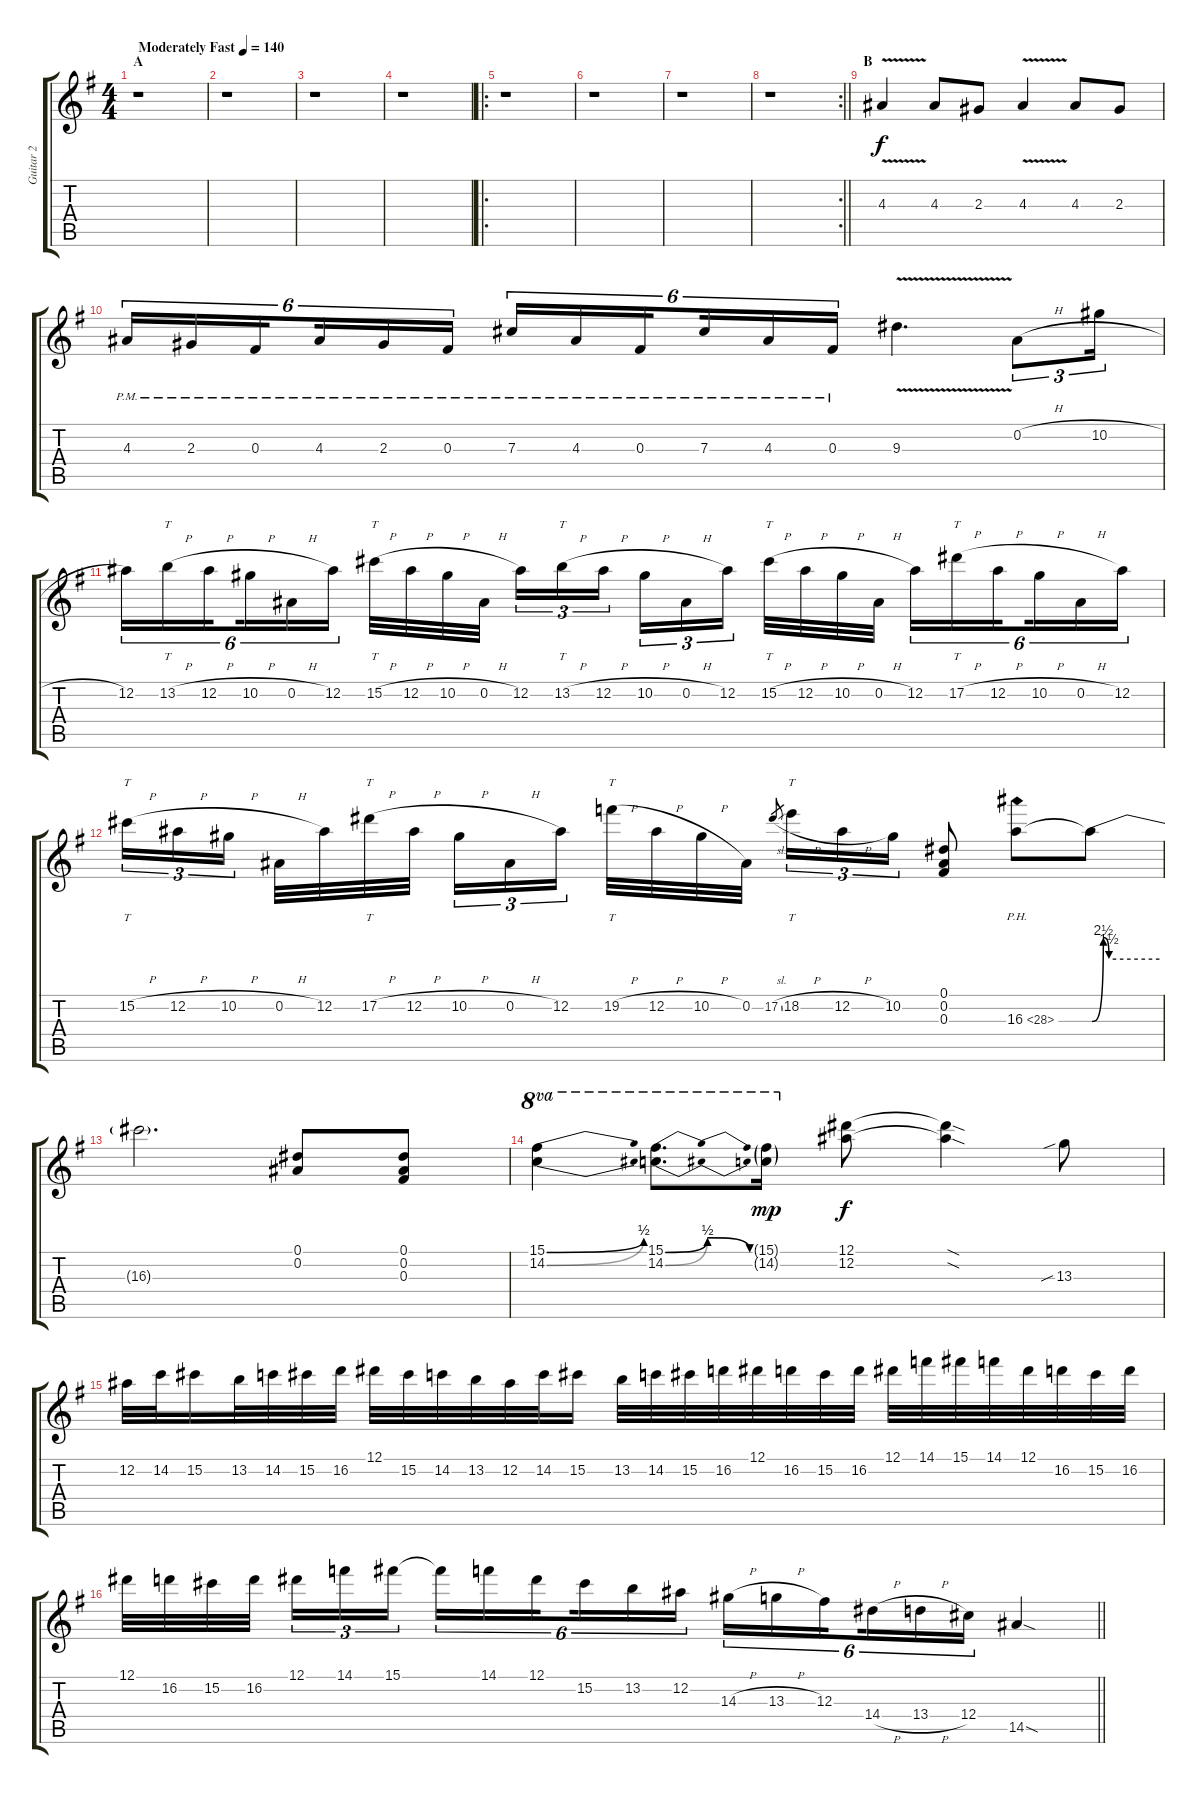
\track ("Guitar 2" "Guitar 2") {instrument overdrivenguitar}
\staff {score tabs}
\tuning (Eb4 Bb3 Gb3 Db3 Ab2 Eb2) {hide}
\ts (4 4)
\section ("" "A")
\tempo (140 "Moderately Fast")
\clef g2
\ks g
r.1{dy f instrument overdrivenguitar} |
r.1 |
r.1 |
r.1 |
\ro
r.1 |
r.1 |
r.1 |
\rc 2
\barLineRight lightlight
r.1 |
\section ("" "B")
4.3{v}.4 4.3.8 2.3.8 4.3{v}.4 4.3.8 2.3.8 |
4.3{pm}.16{tu (6 4)} 2.3{pm}.16{tu (6 4)} 0.3{pm}.16{tu (6 4) beam splitsecondary} 4.3{pm}.16{tu (6 4)} 2.3{pm}.16{tu (6 4)} 0.3{pm}.16{tu (6 4)} 7.3{pm}.16{tu (6 4)} 4.3{pm}.16{tu (6 4)} 0.3{pm}.16{tu (6 4) beam splitsecondary} 7.3{pm}.16{tu (6 4)} 4.3{pm}.16{tu (6 4)} 0.3{pm}.16{tu (6 4)} 9.3{v}.4{d} 0.2{h}.8{tu (3 2)} 10.2{h}.16{tu (3 2)} |
12.2.16{tu (6 4)} 13.2{h}.16{tt tu (6 4)} 12.2{h}.16{tu (6 4) beam splitsecondary} 10.2{h}.16{tu (6 4)} 0.2{h}.16{tu (6 4)} 12.2.16{tu (6 4)} 15.2{h}.32{tt} 12.2{h}.32 10.2{h}.32 0.2{h}.32{beam splitsecondary} 12.2.16{tu (3 2)} 13.2{h}.16{tt tu (3 2)} 12.2{h}.16{tu (3 2)} 10.2{h}.16{tu (3 2)} 0.2{h}.16{tu (3 2)} 12.2.16{tu (3 2) beam splitsecondary} 15.2{h}.32{tt} 12.2{h}.32 10.2{h}.32 0.2{h}.32 12.2.16{tu (6 4)} 17.2{h}.16{tt tu (6 4)} 12.2{h}.16{tu (6 4) beam splitsecondary} 10.2{h}.16{tu (6 4)} 0.2{h}.16{tu (6 4)} 12.2.16{tu (6 4)} |
15.2{h}.16{tt tu (3 2)} 12.2{h}.16{tu (3 2)} 10.2{h}.16{tu (3 2) beam splitsecondary} 0.2{h}.32 12.2.32 17.2{h}.32{tt} 12.2{h}.32 10.2{h}.16{tu (3 2)} 0.2{h}.16{tu (3 2)} 12.2.16{tu (3 2) beam splitsecondary} 19.2{h}.32{tt} 12.2{h}.32 10.2{h}.32 0.2.32 17.2{sl}.8{gr} 18.2{h}.16{tt tu (3 2)} 12.2{h}.16{tu (3 2)} 10.2.16{tu (3 2)} (0.1 0.2 0.3).8 16.3{ph 12}.8 16.3{be (custom 0 0 10 10 15 6 60 6) t}.8 |
16.3{t}.2{d} (0.1 0.2).8 (0.1 0.2 0.3).8 |
(15.1{be (bend 0 0 60 2)} 14.2{be (bend 0 0 60 2)}).4{ot 8va} (15.1{be (bendrelease 0 0 15 2 15 2 60 0)} 14.2{be (bendrelease 0 0 15 2 15 2 60 0)}).8{d ot 8va} (15.1{g} 14.2{g}).16{ot 8va dy mp} (12.1 12.2).8{dy f} (12.1{sod t} 12.2{sod t}).4 13.3{sib}.8 |
12.2.32 14.2.32 15.2.16 13.2.32 14.2.32 15.2.32 16.2.32 12.1.32 15.2.32 14.2.32 13.2.32 12.2.32 14.2.32 15.2.16 13.2.32 14.2.32 15.2.32 16.2.32 12.1.32 16.2.32 15.2.32 16.2.32 12.1.32 14.1.32 15.1.32 14.1.32 12.1.32 16.2.32 15.2.32 16.2.32 |
\barLineRight lightlight
12.1.32 16.2.32 15.2.32 16.2.32{beam splitsecondary} 12.1.16{tu (3 2)} 14.1.16{tu (3 2)} 15.1.16{tu (3 2)} 15.1{t}.16{tu (6 4)} 14.1.16{tu (6 4)} 12.1.16{tu (6 4) beam splitsecondary} 15.2.16{tu (6 4)} 13.2.16{tu (6 4)} 12.2.16{tu (6 4)} 14.3{h}.16{tu (6 4)} 13.3{h}.16{tu (6 4)} 12.3.16{tu (6 4) beam splitsecondary} 14.4{h}.16{tu (6 4)} 13.4{h}.16{tu (6 4)} 12.4.16{tu (6 4)} 14.5{sod}.4
